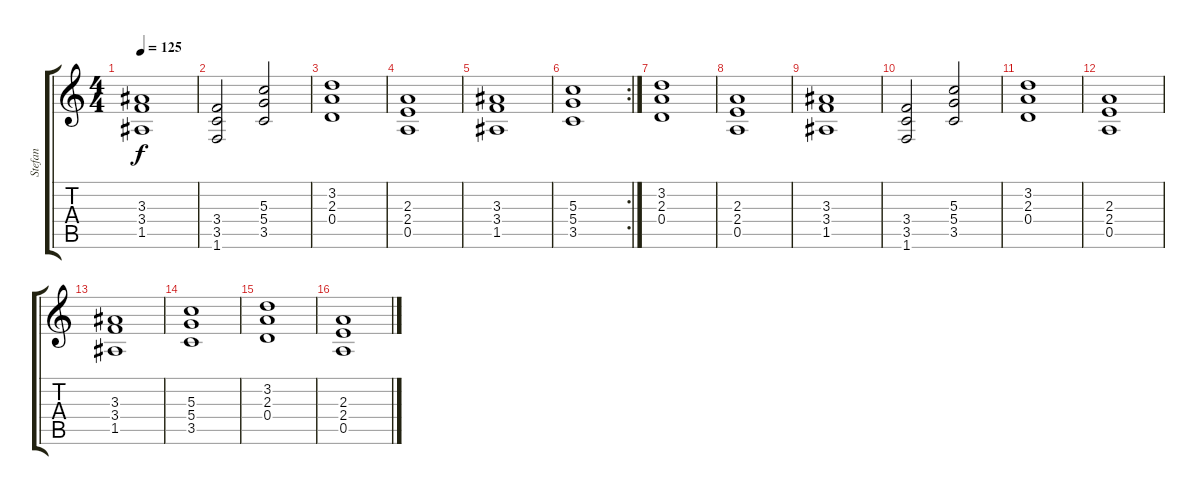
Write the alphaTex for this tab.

\track ("Stefan" "Stefan") {instrument distortionguitar}
\staff {score tabs}
\tuning (E4 B3 G3 D3 A2 E2) {hide}
\ts (4 4)
\tempo 125
\clef g2
\ks c
(3.3 3.4 1.5).1{dy f} |
(3.4 3.5 1.6).2 (5.3 5.4 3.5).2 |
(3.2 2.3 0.4).1 |
(2.3 2.4 0.5).1 |
(3.3 3.4 1.5).1 |
\rc 2
(5.3 5.4 3.5).1 |
(3.2 2.3 0.4).1 |
(2.3 2.4 0.5).1 |
(3.3 3.4 1.5).1 |
(3.4 3.5 1.6).2 (5.3 5.4 3.5).2 |
(3.2 2.3 0.4).1 |
(2.3 2.4 0.5).1 |
(3.3 3.4 1.5).1 |
(5.3 5.4 3.5).1 |
(3.2 2.3 0.4).1 |
(2.3 2.4 0.5).1
